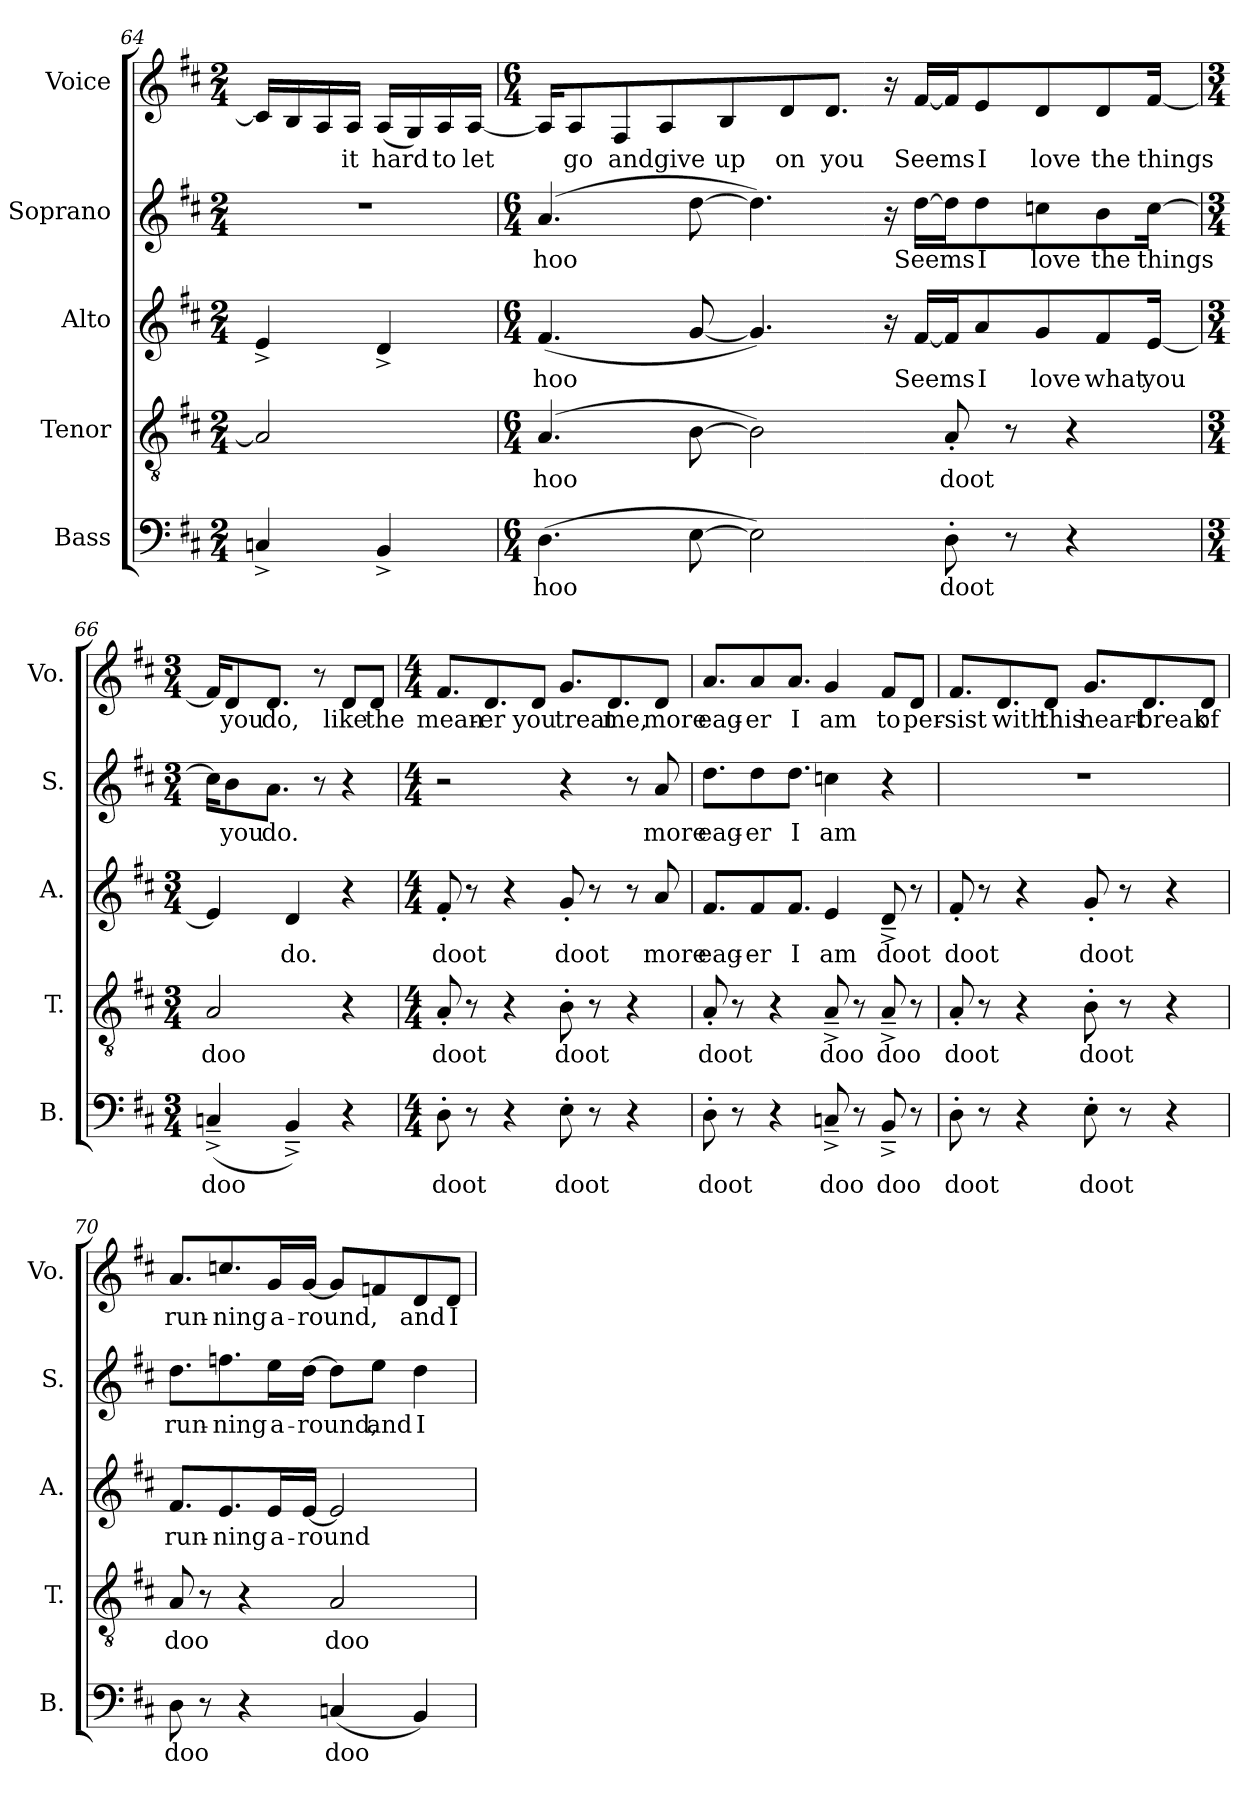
**kern	**text	**kern	**text	**kern	**text	**kern	**text	**kern	**text
*part5	*part5	*part4	*part4	*part3	*part3	*part2	*part2	*part1	*part1
*staff5	*staff5	*staff4	*staff4	*staff3	*staff3	*staff2	*staff2	*staff1	*staff1
*I"Bass	*	*I"Tenor	*	*I"Alto	*	*I"Soprano	*	*I"Voice	*
*I'B.	*	*I'T.	*	*I'A.	*	*I'S.	*	*I'Vo.	*
*clefF4	*	*clefGv2	*	*clefG2	*	*clefG2	*	*clefG2	*
*k[f#c#]	*	*k[f#c#]	*	*k[f#c#]	*	*k[f#c#]	*	*k[f#c#]	*
*M2/4	*	*M2/4	*	*M2/4	*	*M2/4	*	*M2/4	*
=64	=64	=64	=64	=64	=64	=64	=64	=64	=64
4Cn^/	.	2A/]	.	4e^/	.	2r	.	16c/LL]	.
.	.	.	.	.	.	.	.	16B/	.
.	.	.	.	.	.	.	.	16A/	.
.	.	.	.	.	.	.	.	16A/JJ	it
4BB^/	.	.	.	4d^/	.	.	.	(16A/LL	hard
.	.	.	.	.	.	.	.	16G/)	.
.	.	.	.	.	.	.	.	16A/	to
.	.	.	.	.	.	.	.	[16A/JJ	let
!!LO:PB:g=z
=65	=65	=65	=65	=65	=65	=65	=65	=65	=65
*M6/4	*	*M6/4	*	*M6/4	*	*M6/4	*	*M6/4	*
(4.D\	hoo	(4.A/	hoo	(4.f#/	hoo	(4.a/	hoo	16A/KL]	.
.	.	.	.	.	.	.	.	8A/	go
.	.	.	.	.	.	.	.	8F#/	and
.	.	.	.	.	.	.	.	8A/	give
[8E\	.	[8B\	.	[8g/	.	[8dd\	.	.	.
.	.	.	.	.	.	.	.	8B/	up
2E\])	.	2B\])	.	4.g/])	.	4.dd\])	.	.	.
.	.	.	.	.	.	.	.	8d/	on
.	.	.	.	.	.	.	.	8.d/J	you
.	.	.	.	16r	.	16r	.	16r	.
.	.	.	.	[16f#/LL	Seems	[16dd\LL	Seems	[16f#/LL	Seems
8D'\	doot	8A'/	doot	16f#/J]	.	16dd\J]	.	16f#/J]	.
.	.	.	.	8a/	I	8dd\	I	8e/	I
8r	.	8r	.	.	.	.	.	.	.
.	.	.	.	8g/	love	8ccn\	love	8d/	love
4r	.	4r	.	.	.	.	.	.	.
.	.	.	.	8f#/	what	8b\	the	8d/	the
.	.	.	.	[16e/Jk	you	[16cc\Jk	things	[16f#/Jk	things
=66	=66	=66	=66	=66	=66	=66	=66	=66	=66
*M3/4	*	*M3/4	*	*M3/4	*	*M3/4	*	*M3/4	*
(4Cn^~/	doo	2A/	doo	4e/]	.	16cc\KL]	.	16f#/KL]	.
.	.	.	.	.	.	8b\	you	8d/	you
.	.	.	.	.	.	8.a\J	do.	8.d/J	do,
4BB^~/)	.	.	.	4d/	do.	.	.	.	.
.	.	.	.	.	.	8r	.	8r	.
4r	.	4r	.	4r	.	4r	.	8d/L	like
.	.	.	.	.	.	.	.	8d/J	the
!!LO:LB:g=z
=67	=67	=67	=67	=67	=67	=67	=67	=67	=67
*M4/4	*	*M4/4	*	*M4/4	*	*M4/4	*	*M4/4	*
8D'\	doot	8A'/	doot	8f#'/	doot	2r	.	8.f#/L	mean-
8r	.	8r	.	8r	.	.	.	.	.
.	.	.	.	.	.	.	.	8.d/	-er
4r	.	4r	.	4r	.	.	.	.	.
.	.	.	.	.	.	.	.	8d/J	you
8E'\	doot	8B'\	doot	8g'/	doot	4r	.	8.g/L	treat
8r	.	8r	.	8r	.	.	.	.	.
.	.	.	.	.	.	.	.	8.d/	me,
4r	.	4r	.	8r	.	8r	.	.	.
.	.	.	.	8a/	more	8a/	more	8d/J	more
=68	=68	=68	=68	=68	=68	=68	=68	=68	=68
8D'\	doot	8A'/	doot	8.f#/L	eag-	8.dd\L	eag-	8.a/L	eag-
8r	.	8r	.	.	.	.	.	.	.
.	.	.	.	8f#/	-er	8dd\	-er	8a/	-er
4r	.	4r	.	.	.	.	.	.	.
.	.	.	.	8.f#/J	I	8.dd\J	I	8.a/J	I
8Cn^~/	doo	8A^~/	doo	4e/	am	4ccn\	am	4g/	am
8r	.	8r	.	.	.	.	.	.	.
8BB^~/	doo	8A^~/	doo	8d^~/	doot	4r	.	8f#/L	to
8r	.	8r	.	8r	.	.	.	8d/J	per-
=69	=69	=69	=69	=69	=69	=69	=69	=69	=69
8D'\	doot	8A'/	doot	8f#'/	doot	1r	.	8.f#/L	-sist
8r	.	8r	.	8r	.	.	.	.	.
.	.	.	.	.	.	.	.	8.d/	with
4r	.	4r	.	4r	.	.	.	.	.
.	.	.	.	.	.	.	.	8d/J	this
8E'\	doot	8B'\	doot	8g'/	doot	.	.	8.g/L	heart-
8r	.	8r	.	8r	.	.	.	.	.
.	.	.	.	.	.	.	.	8.d/	-break
4r	.	4r	.	4r	.	.	.	.	.
.	.	.	.	.	.	.	.	8d/J	of
!!LO:PB:g=z
=70	=70	=70	=70	=70	=70	=70	=70	=70	=70
8D\	doo	8A/	doo	8.f#/L	run-	8.dd\L	run-	8.a/L	run-
8r	.	8r	.	.	.	.	.	.	.
.	.	.	.	8.e/	-ning	8.ffn\	-ning	8.ccn/	-ning
4r	.	4r	.	.	.	.	.	.	.
.	.	.	.	16e/L	a-	16ee\L	a-	16g/L	a-
.	.	.	.	[16e/JJ	-round	[16dd\JJ	-round,	[16g/JJ	-round,
(4Cn/	doo	2A/	doo	2e/]	.	8dd\L]	.	8g/L]	.
.	.	.	.	.	.	8ee\J	and	8fn/	.
4BB/)	.	.	.	.	.	4dd\	I	8d/	and
.	.	.	.	.	.	.	.	8d/J	I
=	=	=	=	=	=	=	=	=	=
*-	*-	*-	*-	*-	*-	*-	*-	*-	*-
